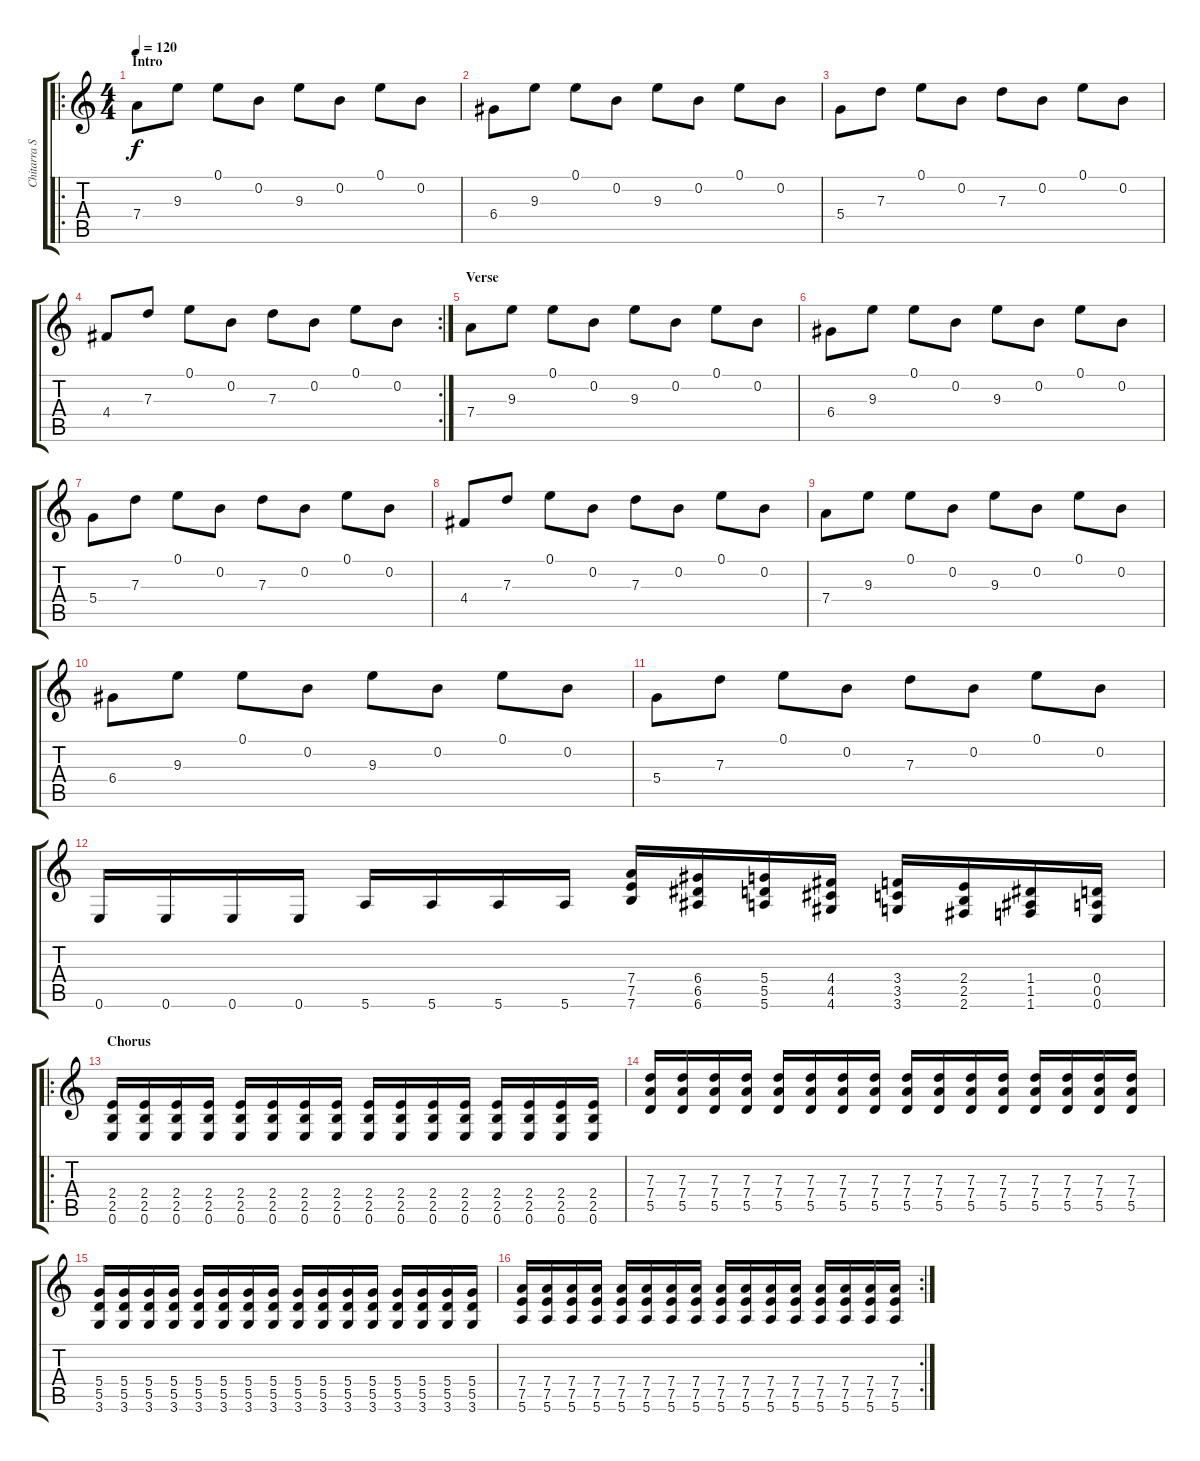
\track ("Chitarra Solista" "Chitarra S") {instrument distortionguitar}
\staff {score tabs}
\tuning (E4 B3 G3 D3 A2 E2) {hide}
\ro
\ts (4 4)
\section ("" "Intro")
\tempo 120
\clef g2
\ks c
7.4.8{dy f instrument distortionguitar} 9.3.8 0.1.8 0.2.8 9.3.8 0.2.8 0.1.8 0.2.8 |
6.4.8 9.3.8 0.1.8 0.2.8 9.3.8 0.2.8 0.1.8 0.2.8 |
5.4.8 7.3.8 0.1.8 0.2.8 7.3.8 0.2.8 0.1.8 0.2.8 |
\rc 2
4.4.8 7.3.8 0.1.8 0.2.8 7.3.8 0.2.8 0.1.8 0.2.8 |
\section ("" "Verse")
7.4.8{volume 7 instrument overdrivenguitar} 9.3.8 0.1.8 0.2.8 9.3.8 0.2.8 0.1.8 0.2.8 |
6.4.8 9.3.8 0.1.8 0.2.8 9.3.8 0.2.8 0.1.8 0.2.8 |
5.4.8 7.3.8 0.1.8 0.2.8 7.3.8 0.2.8 0.1.8 0.2.8 |
4.4.8 7.3.8 0.1.8 0.2.8 7.3.8 0.2.8 0.1.8 0.2.8 |
7.4.8 9.3.8 0.1.8 0.2.8 9.3.8 0.2.8 0.1.8 0.2.8 |
6.4.8 9.3.8 0.1.8 0.2.8 9.3.8 0.2.8 0.1.8 0.2.8 |
5.4.8 7.3.8 0.1.8 0.2.8 7.3.8 0.2.8 0.1.8 0.2.8 |
0.6.16 0.6.16 0.6.16 0.6.16 5.6.16 5.6.16 5.6.16 5.6.16 (7.4 7.5 7.6).16{volume 11 instrument guitarharmonics} (6.4 6.5 6.6).16 (5.4 5.5 5.6).16 (4.4 4.5 4.6).16 (3.4 3.5 3.6).16 (2.4 2.5 2.6).16 (1.4 1.5 1.6).16 (0.4 0.5 0.6).16 |
\ro
\section ("" "Chorus")
(2.4 2.5 0.6).16{volume 12 instrument distortionguitar} (2.4 2.5 0.6).16 (2.4 2.5 0.6).16 (2.4 2.5 0.6).16 (2.4 2.5 0.6).16 (2.4 2.5 0.6).16 (2.4 2.5 0.6).16 (2.4 2.5 0.6).16 (2.4 2.5 0.6).16 (2.4 2.5 0.6).16 (2.4 2.5 0.6).16 (2.4 2.5 0.6).16 (2.4 2.5 0.6).16 (2.4 2.5 0.6).16 (2.4 2.5 0.6).16 (2.4 2.5 0.6).16 |
(7.3 7.4 5.5).16 (7.3 7.4 5.5).16 (7.3 7.4 5.5).16 (7.3 7.4 5.5).16 (7.3 7.4 5.5).16 (7.3 7.4 5.5).16 (7.3 7.4 5.5).16 (7.3 7.4 5.5).16 (7.3 7.4 5.5).16 (7.3 7.4 5.5).16 (7.3 7.4 5.5).16 (7.3 7.4 5.5).16 (7.3 7.4 5.5).16 (7.3 7.4 5.5).16 (7.3 7.4 5.5).16 (7.3 7.4 5.5).16 |
(5.4 5.5 3.6).16 (5.4 5.5 3.6).16 (5.4 5.5 3.6).16 (5.4 5.5 3.6).16 (5.4 5.5 3.6).16 (5.4 5.5 3.6).16 (5.4 5.5 3.6).16 (5.4 5.5 3.6).16 (5.4 5.5 3.6).16 (5.4 5.5 3.6).16 (5.4 5.5 3.6).16 (5.4 5.5 3.6).16 (5.4 5.5 3.6).16 (5.4 5.5 3.6).16 (5.4 5.5 3.6).16 (5.4 5.5 3.6).16 |
\rc 2
(7.4 7.5 5.6).16 (7.4 7.5 5.6).16 (7.4 7.5 5.6).16 (7.4 7.5 5.6).16 (7.4 7.5 5.6).16 (7.4 7.5 5.6).16 (7.4 7.5 5.6).16 (7.4 7.5 5.6).16 (7.4 7.5 5.6).16 (7.4 7.5 5.6).16 (7.4 7.5 5.6).16 (7.4 7.5 5.6).16 (7.4 7.5 5.6).16 (7.4 7.5 5.6).16 (7.4 7.5 5.6).16 (7.4 7.5 5.6).16
